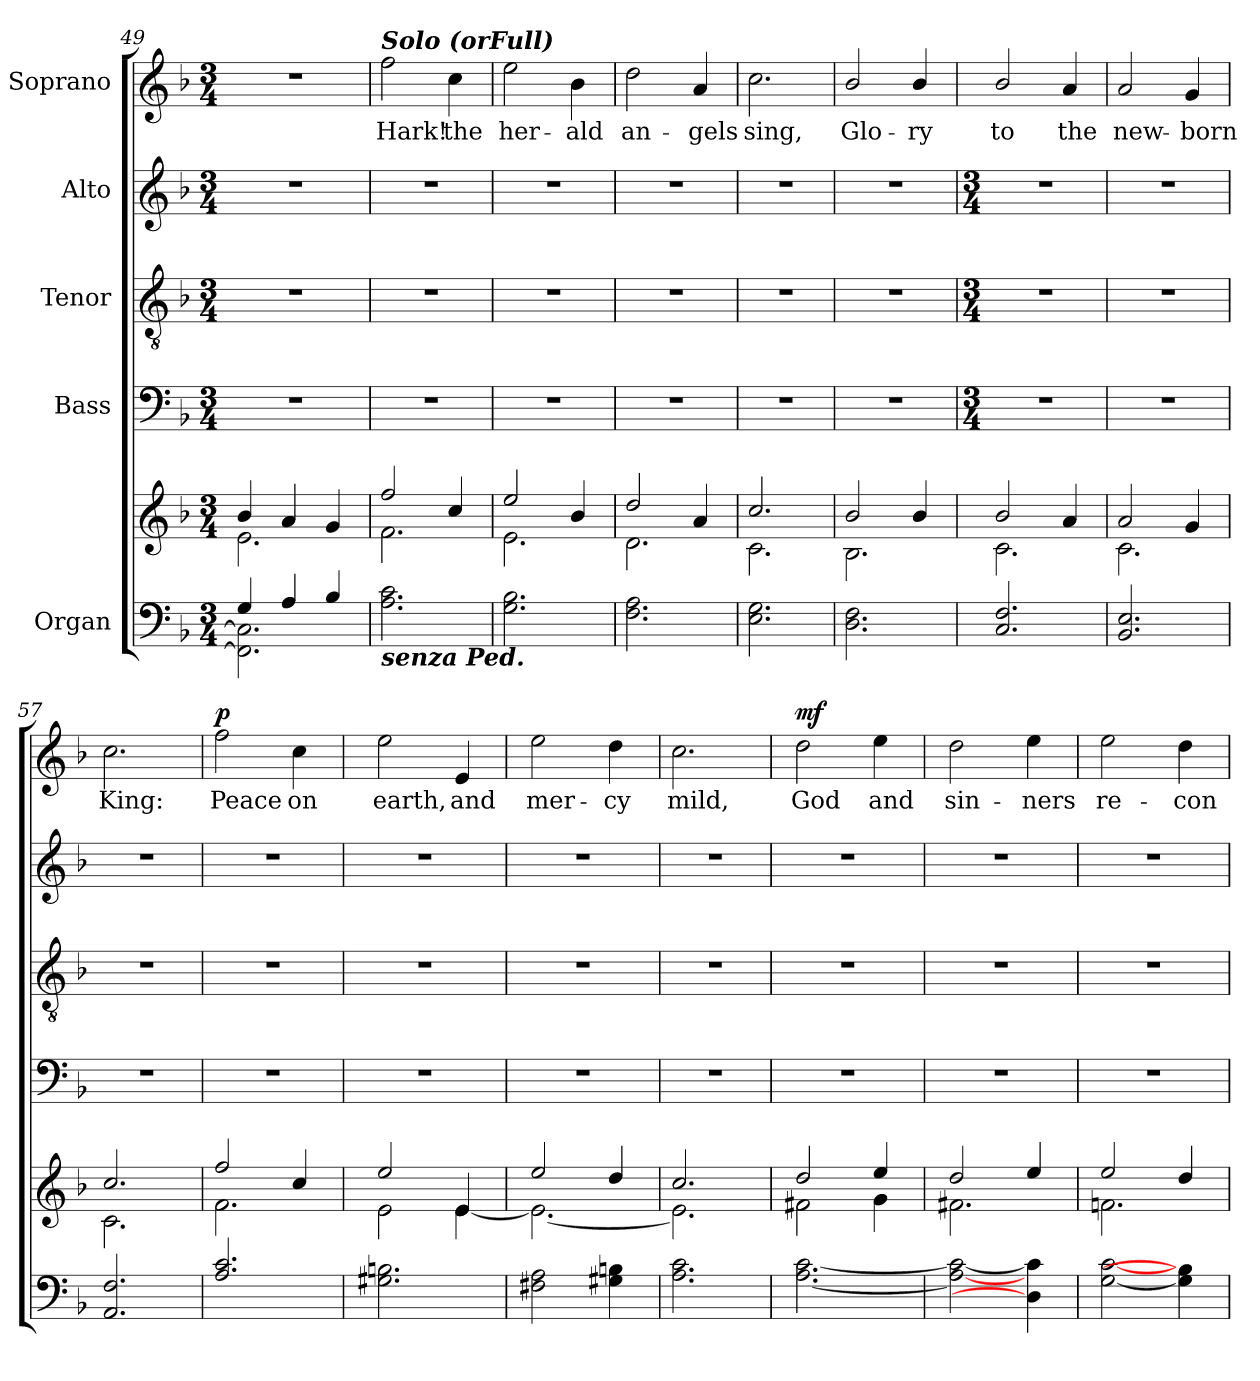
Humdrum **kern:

**kern	**kern	**dynam	**kern	**kern	**kern	**kern	**text	**dynam
*part5	*part5	*part5	*part4	*part3	*part2	*part1	*part1	*part1
*staff6	*staff5	*staff5/6	*staff4	*staff3	*staff2	*staff1	*staff1	*staff1
*I"Organ	*	*	*I"Bass	*I"Tenor	*I"Alto	*I"Soprano	*	*
*clefF4	*clefG2	*	*clefF4	*clefGv2	*clefG2	*clefG2	*	*
*k[b-]	*k[b-]	*	*k[b-]	*k[b-]	*k[b-]	*k[b-]	*	*
*F:	*F:	*	*F:	*F:	*F:	*F:	*	*
*M3/4	*M3/4	*	*M3/4	*M3/4	*M3/4	*M3/4	*	*
=49	=49	=49	=49	=49	=49	=49	=49	=49
*^	*^	*	*	*	*	*	*	*
!	!	!	!	!	!	!	!	!LO:N:vis=1	!	!
4G/	2.FF\] 2.C\]	4b-/	2.e\	.	2.r	2.r	2.r	2.r	.	.
4A/	.	4a/	.	.	.	.	.	.	.	.
4B-/	.	4g/	.	.	.	.	.	.	.	.
=50	=50	=50	=50	=50	=50	=50	=50	=50	=50	=50
!	!	!	!	!	!	!	!	!LO:TX:a:Bi:t=Solo (orFull)	!	!
!LO:TX:b:Bi:t=senza Ped.	!	!	!	!	!	!	!	!	!	!
!	!LO:N:vis=1	!	!	!	!	!	!	!	!LO:LY:b	!
2.A\ 2.c\	2.ryy	2ff/	2.f\	.	2.r	2.r	2.r	2ff	Hark!	.
!	!	!	!	!	!	!	!	!	!LO:LY:b	!
.	.	4cc/	.	.	.	.	.	4cc	the	.
=51	=51	=51	=51	=51	=51	=51	=51	=51	=51	=51
!	!LO:N:vis=1	!	!	!	!	!	!	!	!LO:LY:b	!
2.G\ 2.B-\	2.ryy	2ee/	2.e\	.	2.r	2.r	2.r	2ee	her-	.
!	!	!	!	!	!	!	!	!	!LO:LY:b	!
.	.	4b-/	.	.	.	.	.	4b-	-ald	.
=52	=52	=52	=52	=52	=52	=52	=52	=52	=52	=52
!	!LO:N:vis=1	!	!	!	!	!	!	!	!LO:LY:b	!
2.F\ 2.A\	2.ryy	2dd/	2.d\	.	2.r	2.r	2.r	2dd	an-	.
!	!	!	!	!	!	!	!	!	!LO:LY:b	!
.	.	4a/	.	.	.	.	.	4a	-gels	.
=53	=53	=53	=53	=53	=53	=53	=53	=53	=53	=53
!	!LO:N:vis=1	!	!	!	!	!	!	!	!LO:LY:b	!
2.E\ 2.G\	2.ryy	2.cc/	2.c\	.	2.r	2.r	2.r	2.cc	sing,	.
=54	=54	=54	=54	=54	=54	=54	=54	=54	=54	=54
!	!LO:N:vis=1	!	!	!	!	!	!	!	!LO:LY:b	!
2.D\ 2.F\	2.ryy	2b-/	2.B-\	.	2.r	2.r	2.r	2b-/	Glo-	.
!	!	!	!	!	!	!	!	!	!LO:LY:b	!
.	.	4b-/	.	.	.	.	.	4b-/	-ry	.
!!LO:LB:g=z
=55	=55	=55	=55	=55	=55	=55	=55	=55	=55	=55
*	*	*	*	*	*M3/4	*M3/4	*M3/4	*	*	*
!	!LO:N:vis=1	!	!	!	!	!	!	!	!LO:LY:b	!
2.C/ 2.F/	2.ryy	2b-/	2.c\	.	2.r	2.r	2.r	2b-/	to	.
!	!	!	!	!	!	!	!	!	!LO:LY:b	!
.	.	4a/	.	.	.	.	.	4a	the	.
=56	=56	=56	=56	=56	=56	=56	=56	=56	=56	=56
!	!LO:N:vis=1	!	!	!	!	!	!	!	!LO:LY:b	!
2.BB-/ 2.E/	2.ryy	2a/	2.c\	.	2.r	2.r	2.r	2a	new-	.
!	!	!	!	!	!	!	!	!	!LO:LY:b	!
.	.	4g/	.	.	.	.	.	4g	-born	.
=57	=57	=57	=57	=57	=57	=57	=57	=57	=57	=57
!	!LO:N:vis=1	!	!	!	!	!	!	!	!LO:LY:b	!
2.AA/ 2.F/	2.ryy	2.cc/	2.c\	.	2.r	2.r	2.r	2.cc	King:	.
=58	=58	=58	=58	=58	=58	=58	=58	=58	=58	=58
!	!LO:N:vis=1	!	!	!	!	!	!	!	!LO:LY:b	!LO:DY:b
2.A/ 2.c/	2.ryy	2ff/	2.f\	.	2.r	2.r	2.r	2ff	Peace	p
!	!	!	!	!	!	!	!	!	!LO:LY:b	!
.	.	4cc/	.	.	.	.	.	4cc	on	.
=59	=59	=59	=59	=59	=59	=59	=59	=59	=59	=59
!LO:N:vis=1	!	!	!	!	!	!	!	!	!LO:LY:b	!
2.ryy	2.G#X\ 2.Bn\	2ee/	2e\	.	2.r	2.r	2.r	2ee	earth,	.
!	!	!	!	!	!	!	!	!	!LO:LY:b	!
.	.	4e/	[4e\	.	.	.	.	4e	and	.
=60	=60	=60	=60	=60	=60	=60	=60	=60	=60	=60
!LO:N:vis=1	!	!	!	!	!	!	!	!	!LO:LY:b	!
2.ryy	2F#X\ 2A\	2ee/	2.e\_	.	2.r	2.r	2.r	2ee	mer-	.
!	!	!	!	!	!	!	!	!	!LO:LY:b	!
.	4G#X\ 4Bn\	4dd/	.	.	.	.	.	4dd	-cy	.
=61	=61	=61	=61	=61	=61	=61	=61	=61	=61	=61
!LO:N:vis=1	!	!	!	!	!	!	!	!	!LO:LY:b	!
2.ryy	2.A\ 2.c\	2.cc/	2.e\]	.	2.r	2.r	2.r	2.cc	mild,	.
=62	=62	=62	=62	=62	=62	=62	=62	=62	=62	=62
!LO:N:vis=1	!	!	!	!LO:DY:b=2	!	!	!	!	!LO:LY:b	!
!	!	!	!	!LO:DY:n=1:b	!	!	!	!	!	!
!	!	!	!	!LO:DY:n=2:b	!	!	!	!	!	!LO:DY:b
2.ryy	[2.A\ [2.c\	2dd/	2f#X\	mf mf mf	2.r	2.r	2.r	2dd	God	mf
!	!	!	!	!	!	!	!	!	!LO:LY:b	!
.	.	4ee/	4g\	.	.	.	.	4ee	and	.
=63	=63	=63	=63	=63	=63	=63	=63	=63	=63	=63
!LO:N:vis=1	!	!	!	!	!	!	!	!	!LO:LY:b	!
2.ryy	2A\_ 2c\_	2dd/	2.f#X\	.	2.r	2.r	2.r	2dd	sin-	.
!	!	!	!	!	!	!	!	!	!LO:LY:b	!
.	4D\] 4c\]	4ee/	.	.	.	.	.	4ee	-ners	.
=64	=64	=64	=64	=64	=64	=64	=64	=64	=64	=64
!LO:N:vis=1	!	!	!	!	!	!	!	!	!LO:LY:b	!
2.ryy	[2G\ [2c\	2ee/	2.fn\	.	2.r	2.r	2.r	2ee	re-	.
!	!	!	!	!	!	!	!	!	!LO:LY:b	!
.	4G\] 4B\]	4dd/	.	.	.	.	.	4dd	-con-	.
*v	*v	*	*	*	*	*	*	*	*	*
*	*v	*v	*	*	*	*	*	*	*
=	=	=	=	=	=	=	=	=
*-	*-	*-	*-	*-	*-	*-	*-	*-
